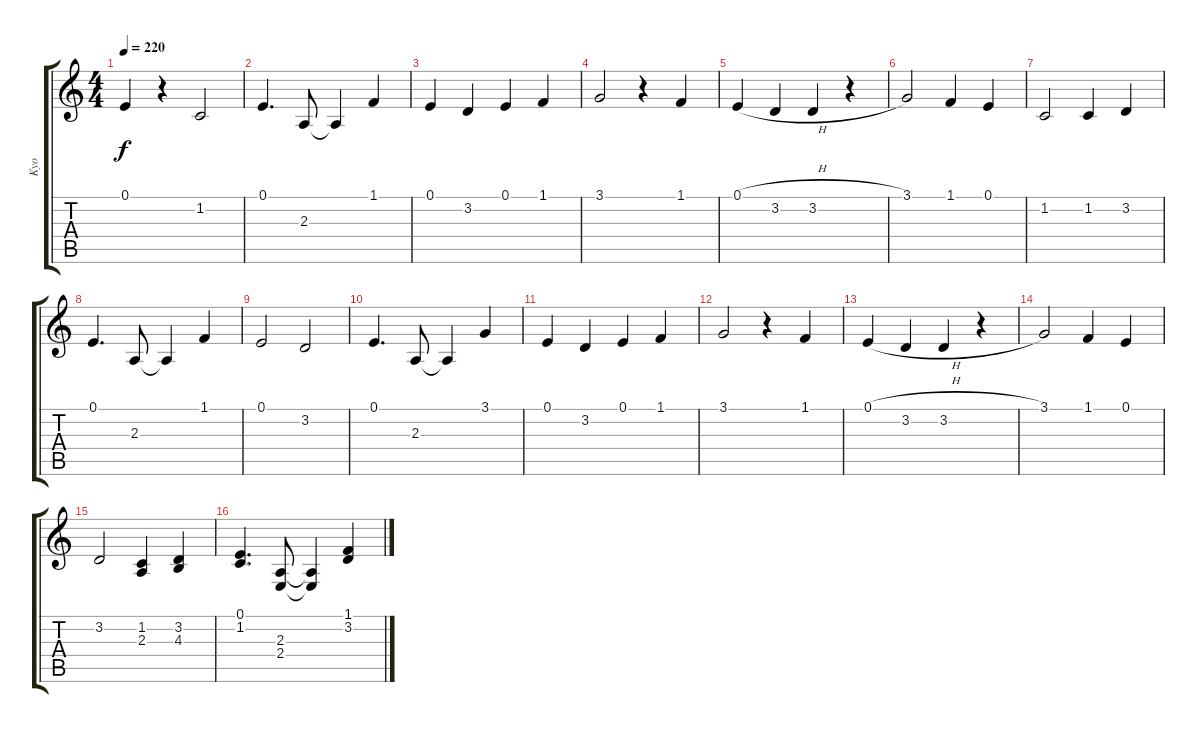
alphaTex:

\track ("Kyo" "Kyo") {instrument fx5brightness}
\staff {score tabs}
\tuning (E4 B3 G3 D3 A2 E2) {hide}
\ts (4 4)
\tempo 220
\clef g2
\ks c
0.1.4{dy f} r.4 1.2.2 |
0.1.4{d} 2.3.8 2.3{t}.4 1.1.4 |
0.1.4 3.2.4 0.1.4 1.1.4 |
3.1.2 r.4 1.1.4 |
0.1{h}.4 3.2.4 3.2.4 r.4 |
3.1.2 1.1.4 0.1.4 |
1.2.2 1.2.4 3.2.4 |
0.1.4{d} 2.3.8 2.3{t}.4 1.1.4 |
0.1.2 3.2.2 |
0.1.4{d} 2.3.8 2.3{t}.4 3.1.4 |
0.1.4 3.2.4 0.1.4 1.1.4 |
3.1.2 r.4 1.1.4 |
0.1{h}.4 3.2.4 3.2.4 r.4 |
3.1.2 1.1.4 0.1.4 |
3.2.2 (1.2 2.3).4 (3.2 4.3).4 |
(0.1 1.2).4{d} (2.3 2.4).8 (2.3{t} 2.4{t}).4 (1.1 3.2).4
